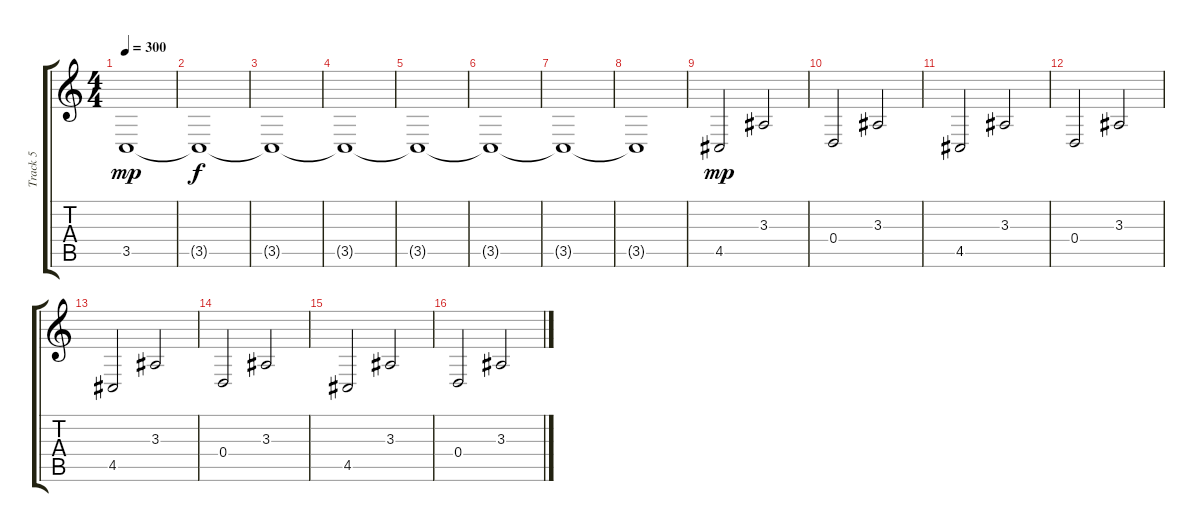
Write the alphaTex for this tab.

\track ("Track 5" "Track 5") {instrument lead8bassandlead}
\staff {score tabs}
\tuning (E4 B3 G3 D3 A2 E2) {hide}
\ts (4 4)
\tempo 300
\clef g2
\ks c
3.5.1{dy mp} |
3.5{t}.1{dy f} |
3.5{t}.1 |
3.5{t}.1 |
3.5{t}.1 |
3.5{t}.1 |
3.5{t}.1 |
3.5{t}.1 |
4.5.2{dy mp} 3.3.2 |
0.4.2 3.3.2 |
4.5.2 3.3.2 |
0.4.2 3.3.2 |
4.5.2 3.3.2 |
0.4.2 3.3.2 |
4.5.2 3.3.2 |
0.4.2 3.3.2
